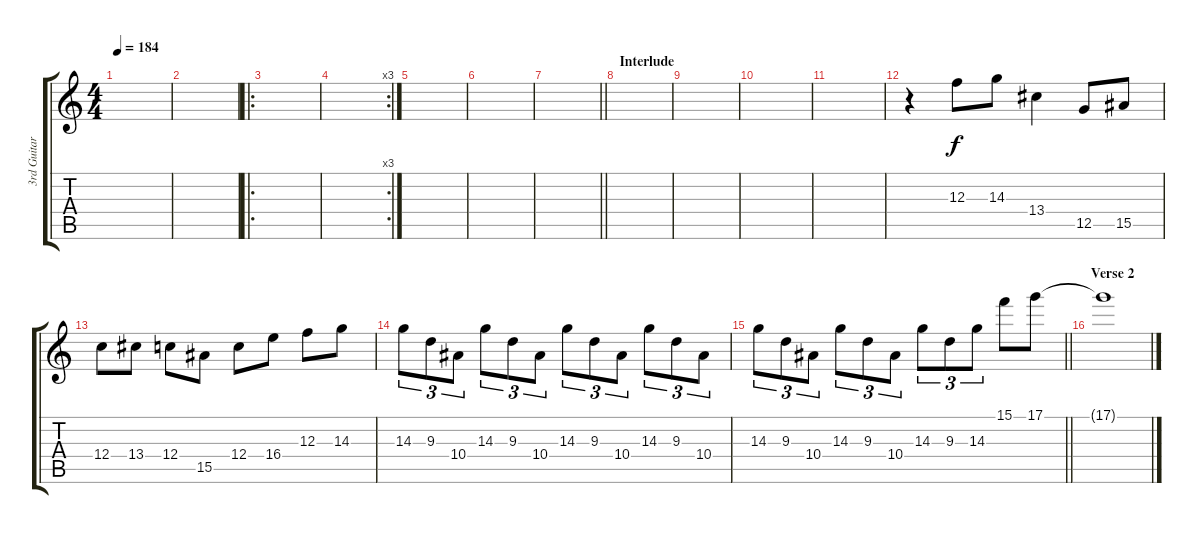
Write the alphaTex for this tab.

\track ("3rd Guitar " "3rd Guitar") {instrument distortionguitar}
\staff {score tabs}
\tuning (D4 A3 F3 C3 G2 D2) {hide}
\ts (4 4)
\tempo 184
\clef g2
\ks c
|
|
\ro
|
\rc 3
|
|
|
\barLineRight lightlight
|
\section ("" "Interlude")
|
|
|
|
r.4 12.3.8 14.3.8 13.4.4 12.5.8 15.5.8 |
12.4.8 13.4.8 12.4.8 15.5.8 12.4.8 16.4.8 12.3.8 14.3.8 |
14.3.8{tu (3 2)} 9.3.8{tu (3 2)} 10.4.8{tu (3 2)} 14.3.8{tu (3 2)} 9.3.8{tu (3 2)} 10.4.8{tu (3 2)} 14.3.8{tu (3 2)} 9.3.8{tu (3 2)} 10.4.8{tu (3 2)} 14.3.8{tu (3 2)} 9.3.8{tu (3 2)} 10.4.8{tu (3 2)} |
\barLineRight lightlight
14.3.8{tu (3 2)} 9.3.8{tu (3 2)} 10.4.8{tu (3 2)} 14.3.8{tu (3 2)} 9.3.8{tu (3 2)} 10.4.8{tu (3 2)} 14.3.8{tu (3 2)} 9.3.8{tu (3 2)} 14.3.8{tu (3 2)} 15.1.8 17.1.8 |
\section ("" "Verse 2")
17.1{t}.1
